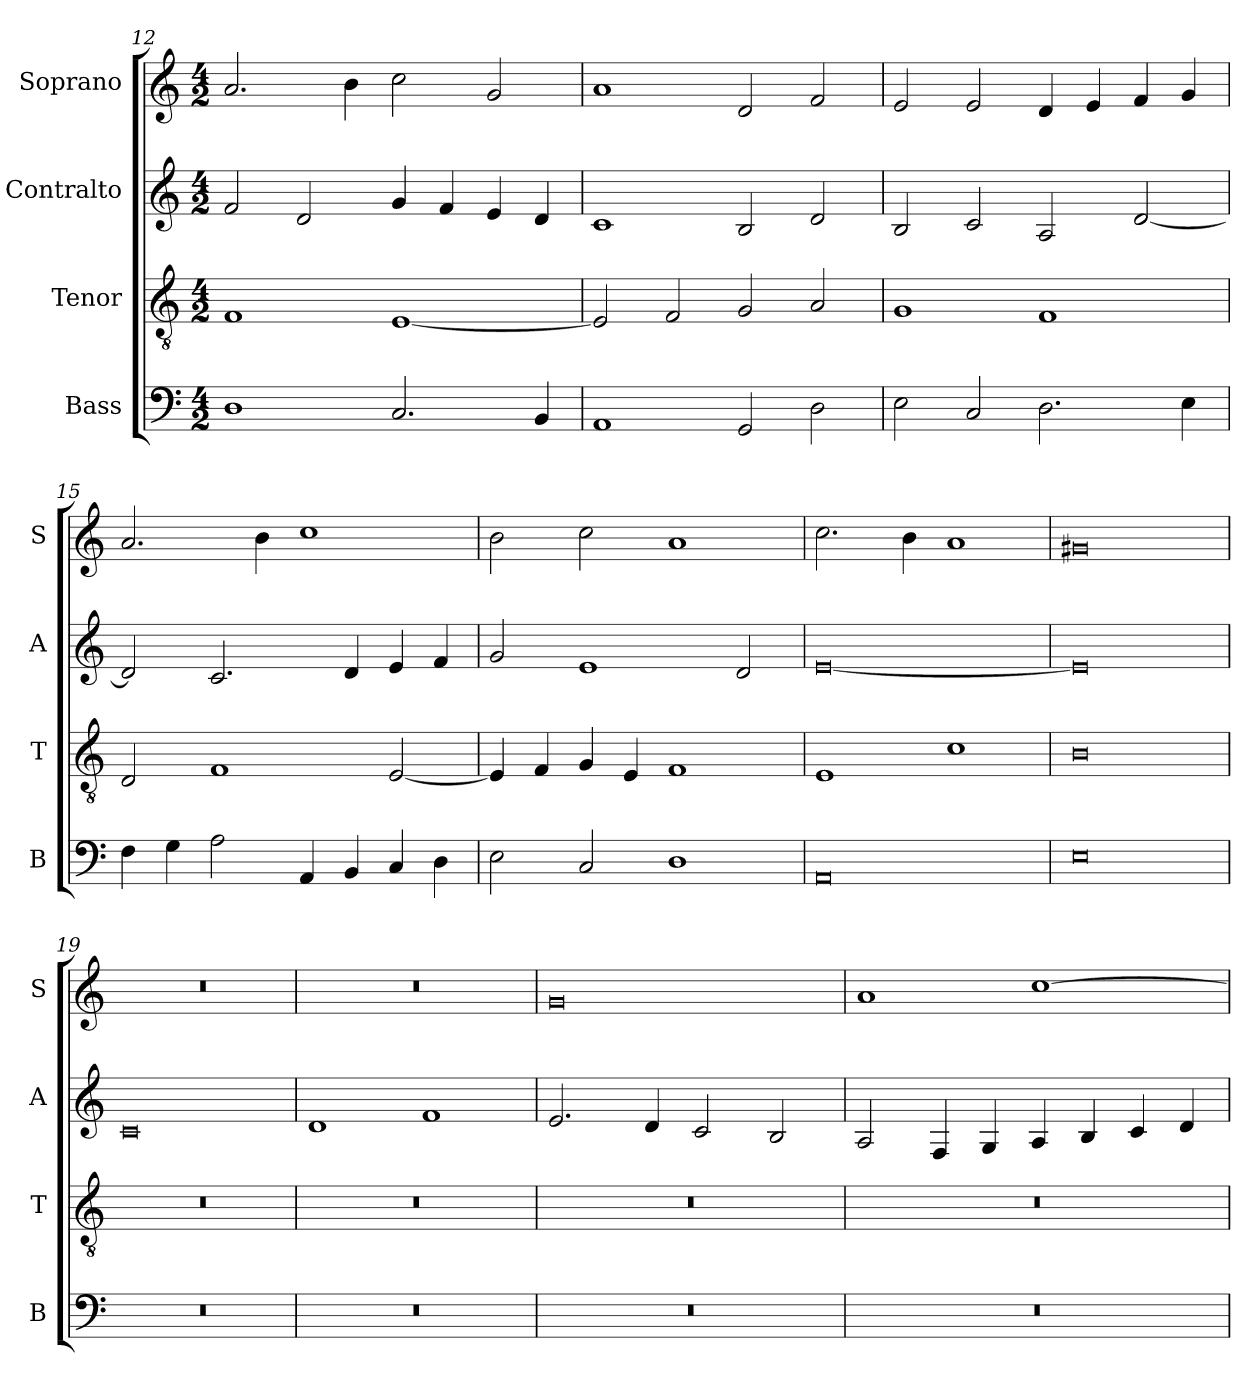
**kern	**kern	**kern	**kern
*part4	*part3	*part2	*part1
*staff4	*staff3	*staff2	*staff1
*I"Bass	*I"Tenor	*I"Contralto	*I"Soprano
*I'B	*I'T	*I'A	*I'S
*clefF4	*clefGv2	*clefG2	*clefG2
*k[]	*k[]	*k[]	*k[]
*E:phr	*E:phr	*E:phr	*E:phr
*M4/2	*M4/2	*M4/2	*M4/2
=12	=12	=12	=12
1D	1F	2f	2.a
.	.	2d	.
.	.	.	4b
2.C	[1E	4g	2cc
.	.	4f	.
.	.	4e	2g
4BB	.	4d	.
=13	=13	=13	=13
1AA	2E]	1c	1a
.	2F	.	.
2GG	2G	2B	2d
2D	2A	2d	2f
=14	=14	=14	=14
2E	1G	2B	2e
2C	.	2c	2e
2.D	1F	2A	4d
.	.	.	4e
.	.	[2d	4f
4E	.	.	4g
=15	=15	=15	=15
4F	2D	2d]	2.a
4G	.	.	.
2A	1F	2.c	.
.	.	.	4b
4AA	.	.	1cc
4BB	.	4d	.
4C	[2E	4e	.
4D	.	4f	.
=16	=16	=16	=16
2E	4E]	2g	2b
.	4F	.	.
2C	4G	1e	2cc
.	4E	.	.
1D	1F	.	1a
.	.	2d	.
=17	=17	=17	=17
0AA	1E	[0e	2.cc
.	.	.	4b
.	1c	.	1a
=18	=18	=18	=18
0E	0B	0e]	0g#X
=19	=19	=19	=19
0r	0r	0c	0r
=20	=20	=20	=20
0r	0r	1d	0r
.	.	1f	.
=21	=21	=21	=21
0r	0r	2.e	0g
.	.	4d	.
.	.	2c	.
.	.	2B	.
=22	=22	=22	=22
0r	0r	2A	1a
.	.	4F	.
.	.	4G	.
.	.	4A	[1cc
.	.	4B	.
.	.	4c	.
.	.	4d	.
=	=	=	=
*-	*-	*-	*-
